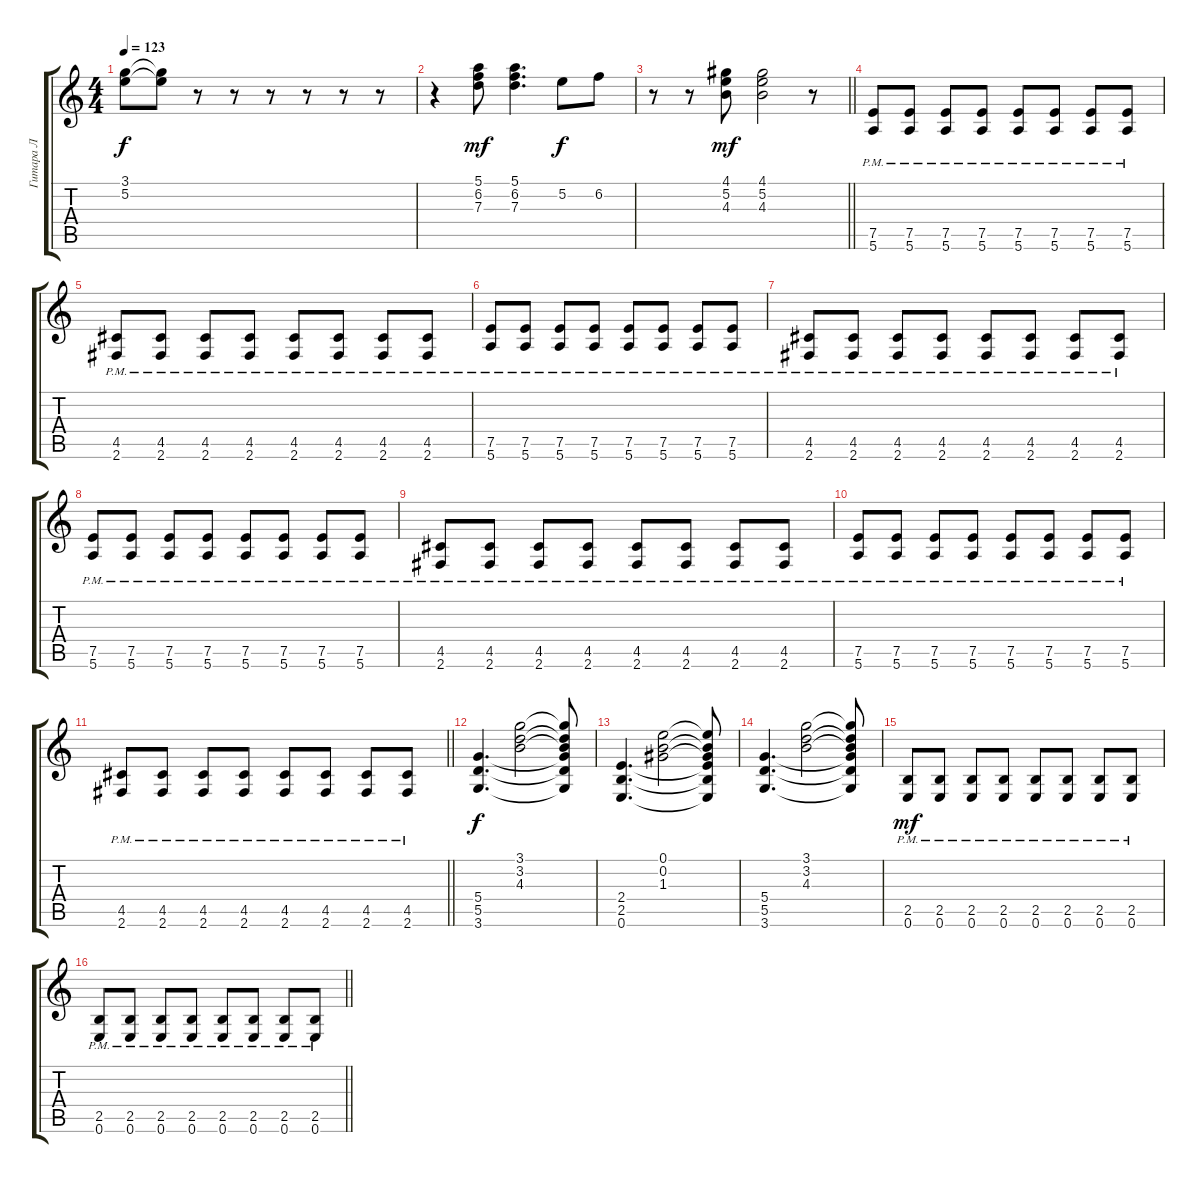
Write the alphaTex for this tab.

\track ("Гитара Л" "Гитара Л") {instrument overdrivenguitar}
\staff {score tabs}
\tuning (E4 B3 G3 D3 A2 E2) {hide}
\ts (4 4)
\tempo 123
\clef g2
\ks c
(3.1 5.2).8{dy f} (3.1{t} 5.2{t}).8 r.8 r.8 r.8 r.8 r.8 r.8 |
r.4 (5.1 6.2 7.3).8{dy mf} (5.1 6.2 7.3).4{d} 5.2.8{dy f} 6.2.8 |
\barLineRight lightlight
r.8 r.8 (4.1 5.2 4.3).8{dy mf} (4.1 5.2 4.3).2 r.8 |
(7.5{pm} 5.6{pm}).8{volume 13} (7.5{pm} 5.6{pm}).8 (7.5{pm} 5.6{pm}).8 (7.5{pm} 5.6{pm}).8 (7.5{pm} 5.6{pm}).8 (7.5{pm} 5.6{pm}).8 (7.5{pm} 5.6{pm}).8 (7.5{pm} 5.6{pm}).8 |
(4.5{pm} 2.6{pm}).8 (4.5{pm} 2.6{pm}).8 (4.5{pm} 2.6{pm}).8 (4.5{pm} 2.6{pm}).8 (4.5{pm} 2.6{pm}).8 (4.5{pm} 2.6{pm}).8 (4.5{pm} 2.6{pm}).8 (4.5{pm} 2.6{pm}).8 |
(7.5{pm} 5.6{pm}).8 (7.5{pm} 5.6{pm}).8 (7.5{pm} 5.6{pm}).8 (7.5{pm} 5.6{pm}).8 (7.5{pm} 5.6{pm}).8 (7.5{pm} 5.6{pm}).8 (7.5{pm} 5.6{pm}).8 (7.5{pm} 5.6{pm}).8 |
(4.5{pm} 2.6{pm}).8 (4.5{pm} 2.6{pm}).8 (4.5{pm} 2.6{pm}).8 (4.5{pm} 2.6{pm}).8 (4.5{pm} 2.6{pm}).8 (4.5{pm} 2.6{pm}).8 (4.5{pm} 2.6{pm}).8 (4.5{pm} 2.6{pm}).8 |
(7.5{pm} 5.6{pm}).8 (7.5{pm} 5.6{pm}).8 (7.5{pm} 5.6{pm}).8 (7.5{pm} 5.6{pm}).8 (7.5{pm} 5.6{pm}).8 (7.5{pm} 5.6{pm}).8 (7.5{pm} 5.6{pm}).8 (7.5{pm} 5.6{pm}).8 |
(4.5{pm} 2.6{pm}).8 (4.5{pm} 2.6{pm}).8 (4.5{pm} 2.6{pm}).8 (4.5{pm} 2.6{pm}).8 (4.5{pm} 2.6{pm}).8 (4.5{pm} 2.6{pm}).8 (4.5{pm} 2.6{pm}).8 (4.5{pm} 2.6{pm}).8 |
(7.5{pm} 5.6{pm}).8 (7.5{pm} 5.6{pm}).8 (7.5{pm} 5.6{pm}).8 (7.5{pm} 5.6{pm}).8 (7.5{pm} 5.6{pm}).8 (7.5{pm} 5.6{pm}).8 (7.5{pm} 5.6{pm}).8 (7.5{pm} 5.6{pm}).8 |
\barLineRight lightlight
(4.5{pm} 2.6{pm}).8 (4.5{pm} 2.6{pm}).8 (4.5{pm} 2.6{pm}).8 (4.5{pm} 2.6{pm}).8 (4.5{pm} 2.6{pm}).8 (4.5{pm} 2.6{pm}).8 (4.5{pm} 2.6{pm}).8 (4.5{pm} 2.6{pm}).8 |
(5.4 5.5 3.6).4{d dy f volume 11} (3.1 3.2 4.3).2 (3.1{t} 3.2{t} 4.3{t} 5.4{t} 5.5{t} 3.6{t}).8 |
(2.4 2.5 0.6).4{d} (0.1 0.2 1.3).2 (0.1{t} 0.2{t} 1.3{t} 2.4{t} 2.5{t} 0.6{t}).8 |
(5.4 5.5 3.6).4{d} (3.1 3.2 4.3).2 (3.1{t} 3.2{t} 4.3{t} 5.4{t} 5.5{t} 3.6{t}).8 |
(2.5{pm} 0.6{pm}).8{dy mf} (2.5{pm} 0.6{pm}).8 (2.5{pm} 0.6{pm}).8 (2.5{pm} 0.6{pm}).8 (2.5{pm} 0.6{pm}).8 (2.5{pm} 0.6{pm}).8 (2.5{pm} 0.6{pm}).8 (2.5{pm} 0.6{pm}).8 |
\barLineRight lightlight
(2.5{pm} 0.6{pm}).8 (2.5{pm} 0.6{pm}).8 (2.5{pm} 0.6{pm}).8 (2.5{pm} 0.6{pm}).8 (2.5{pm} 0.6{pm}).8 (2.5{pm} 0.6{pm}).8 (2.5{pm} 0.6{pm}).8 (2.5{pm} 0.6{pm}).8
